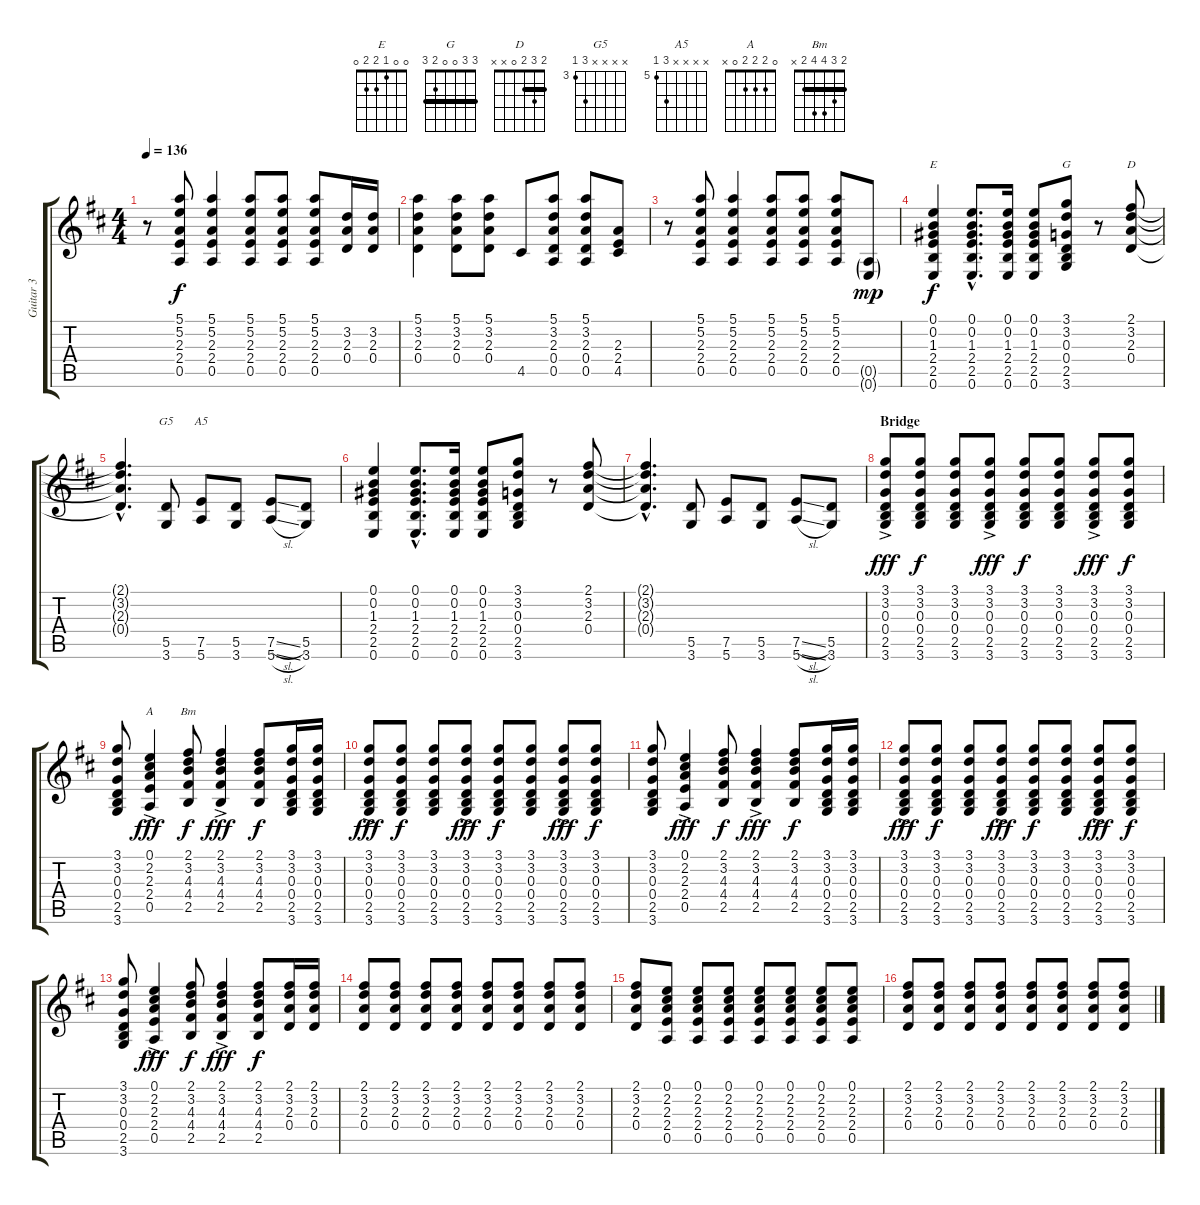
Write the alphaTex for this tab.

\track ("Guitar 3" "Guitar 3") {instrument acousticguitarnylon}
\staff {score tabs}
\tuning (E4 B3 G3 D3 A2 E2) {hide}
\chord ("E" 0 0 1 2 2 0)
\chord ("G" 3 3 0 0 2 3) {barre 3}
\chord ("D" 2 3 2 0 x x) {barre 2}
\chord ("G5" x x x x 5 3) {firstfret 3}
\chord ("A5" x x x x 7 5) {firstfret 5}
\chord ("A" 0 2 2 2 0 x)
\chord ("Bm" 2 3 4 4 2 x) {barre 2}
\ts (4 4)
\tempo 136
\clef g2
\ks d
r.8{dy f} (5.1 5.2 2.3 2.4 0.5).8 (5.1 5.2 2.3 2.4 0.5).4 (5.1 5.2 2.3 2.4 0.5).8 (5.1 5.2 2.3 2.4 0.5).8 (5.1 5.2 2.3 2.4 0.5).8 (3.2 2.3 0.4).16 (3.2 2.3 0.4).16 |
(5.1 3.2 2.3 0.4).4 (5.1 3.2 2.3 0.4).8 (5.1 3.2 2.3 0.4).8 4.5.8 (5.1 3.2 2.3 0.4 0.5).8 (5.1 3.2 2.3 0.4 0.5).8 (2.3 2.4 4.5).8 |
r.8 (5.1 5.2 2.3 2.4 0.5).8 (5.1 5.2 2.3 2.4 0.5).4 (5.1 5.2 2.3 2.4 0.5).8 (5.1 5.2 2.3 2.4 0.5).8 (5.1 5.2 2.3 2.4 0.5).8 (0.5{g} 0.6{g}).8{dy mp} |
(0.1 0.2 1.3 2.4 2.5 0.6).4{ch "E" dy f} (0.1{hac} 0.2{hac} 1.3{hac} 2.4{hac} 2.5{hac} 0.6{hac}).8{d} (0.1 0.2 1.3 2.4 2.5 0.6).16 (0.1 0.2 1.3 2.4 2.5 0.6).8 (3.1 3.2 0.3 0.4 2.5 3.6).8{ch "G"} r.8 (2.1 3.2 2.3 0.4).8{ch "D"} |
(2.1{hac t} 3.2{hac t} 2.3{hac t} 0.4{hac t}).4{d} (5.5 3.6).8{ch "G5"} (7.5 5.6).8{ch "A5"} (5.5 3.6).8 (7.5{sl} 5.6{sl}).8 (5.5 3.6).8 |
(0.1 0.2 1.3 2.4 2.5 0.6).4 (0.1{hac} 0.2{hac} 1.3{hac} 2.4{hac} 2.5{hac} 0.6{hac}).8{d} (0.1 0.2 1.3 2.4 2.5 0.6).16 (0.1 0.2 1.3 2.4 2.5 0.6).8 (3.1 3.2 0.3 0.4 2.5 3.6).8 r.8 (2.1 3.2 2.3 0.4).8 |
(2.1{hac t} 3.2{hac t} 2.3{hac t} 0.4{hac t}).4{d} (5.5 3.6).8 (7.5 5.6).8 (5.5 3.6).8 (7.5{sl} 5.6{sl}).8 (5.5 3.6).8 |
\section ("" "Bridge")
(3.1{ac} 3.2{ac} 0.3{ac} 0.4{ac} 2.5{ac} 3.6{ac}).8{dy fff} (3.1 3.2 0.3 0.4 2.5 3.6).8{dy f} (3.1 3.2 0.3 0.4 2.5 3.6).8 (3.1{ac} 3.2{ac} 0.3{ac} 0.4{ac} 2.5{ac} 3.6{ac}).8{dy fff} (3.1 3.2 0.3 0.4 2.5 3.6).8{dy f} (3.1 3.2 0.3 0.4 2.5 3.6).8 (3.1{ac} 3.2{ac} 0.3{ac} 0.4{ac} 2.5{ac} 3.6{ac}).8{dy fff} (3.1 3.2 0.3 0.4 2.5 3.6).8{dy f} |
(3.1 3.2 0.3 0.4 2.5 3.6).8 (0.1{ac} 2.2{ac} 2.3{ac} 2.4{ac} 0.5{ac}).4{ch "A" dy fff} (2.1 3.2 4.3 4.4 2.5).8{ch "Bm" dy f} (2.1{ac} 3.2{ac} 4.3{ac} 4.4{ac} 2.5{ac}).4{dy fff} (2.1 3.2 4.3 4.4 2.5).8{dy f} (3.1 3.2 0.3 0.4 2.5 3.6).16 (3.1 3.2 0.3 0.4 2.5 3.6).16 |
(3.1{ac} 3.2{ac} 0.3{ac} 0.4{ac} 2.5{ac} 3.6{ac}).8{dy fff} (3.1 3.2 0.3 0.4 2.5 3.6).8{dy f} (3.1 3.2 0.3 0.4 2.5 3.6).8 (3.1{ac} 3.2{ac} 0.3{ac} 0.4{ac} 2.5{ac} 3.6{ac}).8{dy fff} (3.1 3.2 0.3 0.4 2.5 3.6).8{dy f} (3.1 3.2 0.3 0.4 2.5 3.6).8 (3.1{ac} 3.2{ac} 0.3{ac} 0.4{ac} 2.5{ac} 3.6{ac}).8{dy fff} (3.1 3.2 0.3 0.4 2.5 3.6).8{dy f} |
(3.1 3.2 0.3 0.4 2.5 3.6).8 (0.1{ac} 2.2{ac} 2.3{ac} 2.4{ac} 0.5{ac}).4{dy fff} (2.1 3.2 4.3 4.4 2.5).8{dy f} (2.1{ac} 3.2{ac} 4.3{ac} 4.4{ac} 2.5{ac}).4{dy fff} (2.1 3.2 4.3 4.4 2.5).8{dy f} (3.1 3.2 0.3 0.4 2.5 3.6).16 (3.1 3.2 0.3 0.4 2.5 3.6).16 |
(3.1{ac} 3.2{ac} 0.3{ac} 0.4{ac} 2.5{ac} 3.6{ac}).8{dy fff} (3.1 3.2 0.3 0.4 2.5 3.6).8{dy f} (3.1 3.2 0.3 0.4 2.5 3.6).8 (3.1{ac} 3.2{ac} 0.3{ac} 0.4{ac} 2.5{ac} 3.6{ac}).8{dy fff} (3.1 3.2 0.3 0.4 2.5 3.6).8{dy f} (3.1 3.2 0.3 0.4 2.5 3.6).8 (3.1{ac} 3.2{ac} 0.3{ac} 0.4{ac} 2.5{ac} 3.6{ac}).8{dy fff} (3.1 3.2 0.3 0.4 2.5 3.6).8{dy f} |
(3.1 3.2 0.3 0.4 2.5 3.6).8 (0.1{ac} 2.2{ac} 2.3{ac} 2.4{ac} 0.5{ac}).4{dy fff} (2.1 3.2 4.3 4.4 2.5).8{dy f} (2.1{ac} 3.2{ac} 4.3{ac} 4.4{ac} 2.5{ac}).4{dy fff} (2.1 3.2 4.3 4.4 2.5).8{dy f} (2.1 3.2 2.3 0.4).16 (2.1 3.2 2.3 0.4).16 |
(2.1 3.2 2.3 0.4).8 (2.1 3.2 2.3 0.4).8 (2.1 3.2 2.3 0.4).8 (2.1 3.2 2.3 0.4).8 (2.1 3.2 2.3 0.4).8 (2.1 3.2 2.3 0.4).8 (2.1 3.2 2.3 0.4).8 (2.1 3.2 2.3 0.4).8 |
(2.1 3.2 2.3 0.4).8 (0.1 2.2 2.3 2.4 0.5).8 (0.1 2.2 2.3 2.4 0.5).8 (0.1 2.2 2.3 2.4 0.5).8 (0.1 2.2 2.3 2.4 0.5).8 (0.1 2.2 2.3 2.4 0.5).8 (0.1 2.2 2.3 2.4 0.5).8 (0.1 2.2 2.3 2.4 0.5).8 |
(2.1 3.2 2.3 0.4).8 (2.1 3.2 2.3 0.4).8 (2.1 3.2 2.3 0.4).8 (2.1 3.2 2.3 0.4).8 (2.1 3.2 2.3 0.4).8 (2.1 3.2 2.3 0.4).8 (2.1 3.2 2.3 0.4).8 (2.1 3.2 2.3 0.4).8
